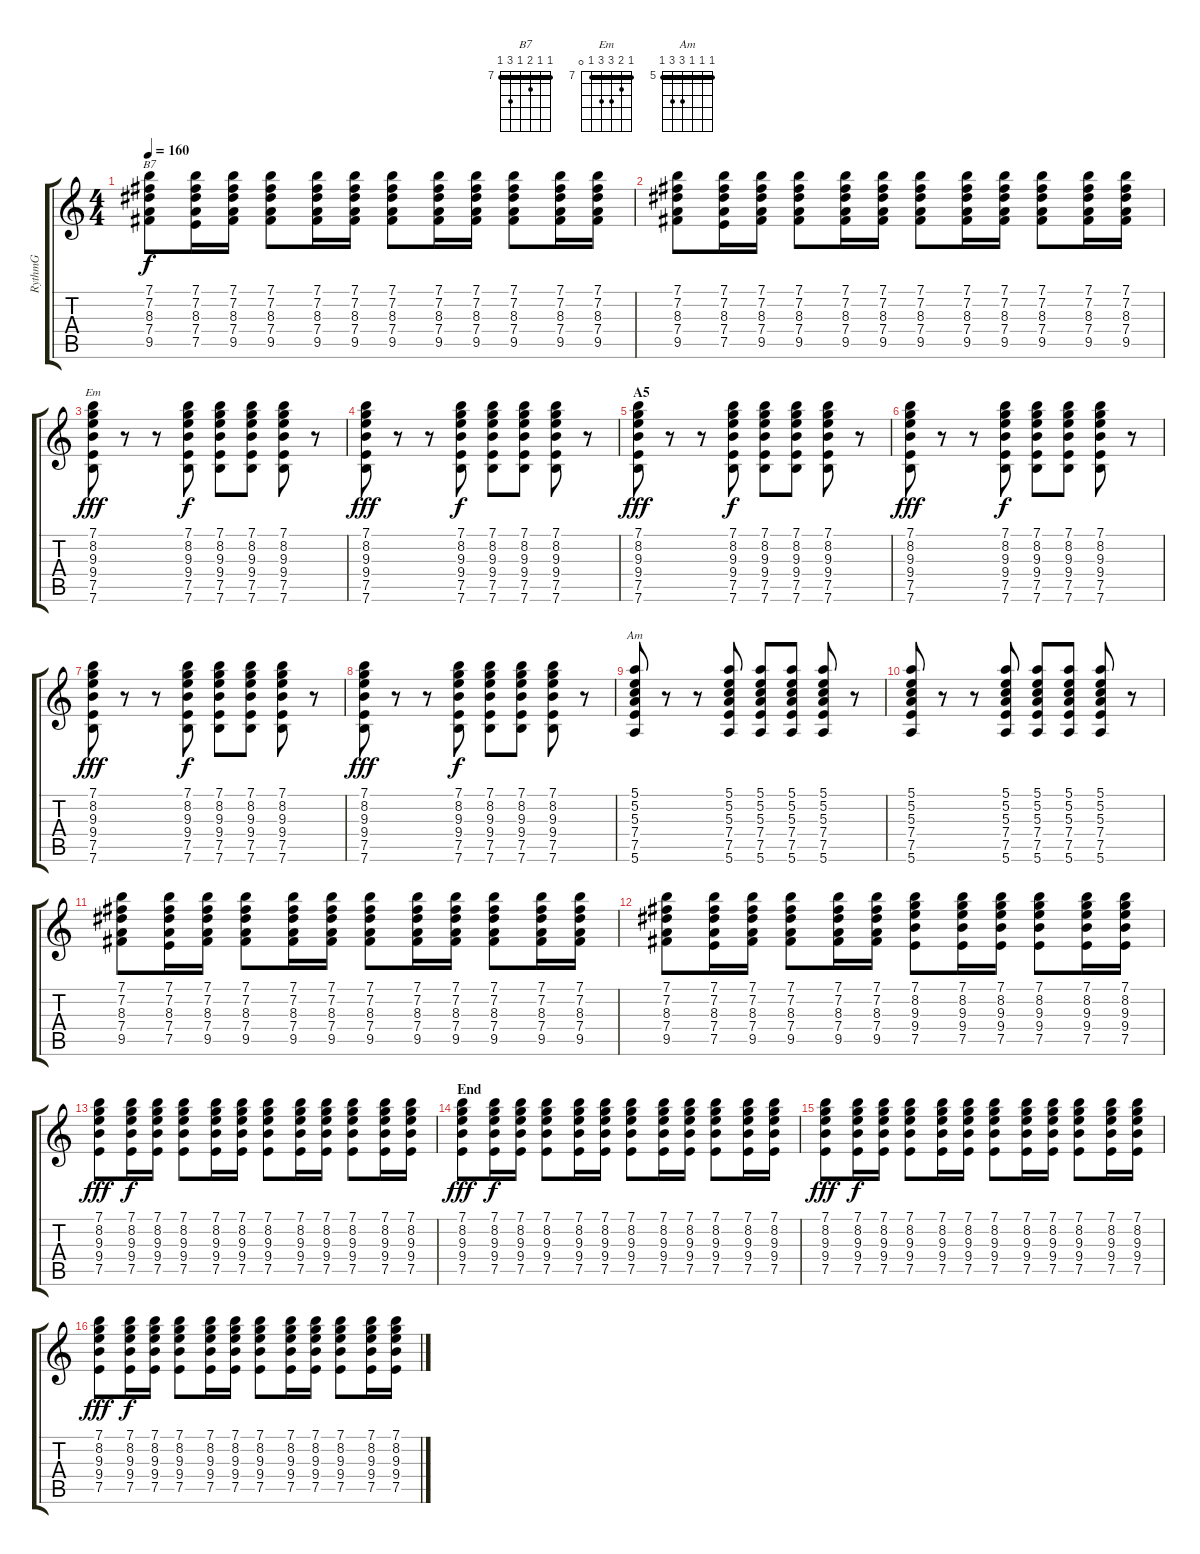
\track ("RythmG" "RythmG") {instrument acousticguitarsteel}
\staff {score tabs}
\tuning (E4 B3 G3 D3 A2 E2) {hide}
\chord ("B7" 7 7 8 7 9 7) {firstfret 7 barre 7}
\chord ("Em" 7 8 9 9 7 0) {firstfret 7 barre 7}
\chord ("Am" 5 5 5 7 7 5) {firstfret 5 barre 5}
\ts (4 4)
\tempo 160
\clef g2
\ks c
(7.1 7.2 8.3 7.4 9.5).8{ch "B7" dy f} (7.1 7.2 8.3 7.4 7.5).16 (7.1 7.2 8.3 7.4 9.5).16 (7.1 7.2 8.3 7.4 9.5).8 (7.1 7.2 8.3 7.4 9.5).16 (7.1 7.2 8.3 7.4 9.5).16 (7.1 7.2 8.3 7.4 9.5).8 (7.1 7.2 8.3 7.4 9.5).16 (7.1 7.2 8.3 7.4 9.5).16 (7.1 7.2 8.3 7.4 9.5).8 (7.1 7.2 8.3 7.4 9.5).16 (7.1 7.2 8.3 7.4 9.5).16 |
(7.1 7.2 8.3 7.4 9.5).8 (7.1 7.2 8.3 7.4 7.5).16 (7.1 7.2 8.3 7.4 9.5).16 (7.1 7.2 8.3 7.4 9.5).8 (7.1 7.2 8.3 7.4 9.5).16 (7.1 7.2 8.3 7.4 9.5).16 (7.1 7.2 8.3 7.4 9.5).8 (7.1 7.2 8.3 7.4 9.5).16 (7.1 7.2 8.3 7.4 9.5).16 (7.1 7.2 8.3 7.4 9.5).8 (7.1 7.2 8.3 7.4 9.5).16 (7.1 7.2 8.3 7.4 9.5).16 |
(7.1 8.2 9.3 9.4 7.5 7.6).8{ch "Em" dy fff} r.8 r.8 (7.1 8.2 9.3 9.4 7.5 7.6).8{dy f} (7.1 8.2 9.3 9.4 7.5 7.6).8 (7.1 8.2 9.3 9.4 7.5 7.6).8 (7.1 8.2 9.3 9.4 7.5 7.6).8 r.8 |
(7.1 8.2 9.3 9.4 7.5 7.6).8{dy fff} r.8 r.8 (7.1 8.2 9.3 9.4 7.5 7.6).8{dy f} (7.1 8.2 9.3 9.4 7.5 7.6).8 (7.1 8.2 9.3 9.4 7.5 7.6).8 (7.1 8.2 9.3 9.4 7.5 7.6).8 r.8 |
\section ("" "A5")
(7.1 8.2 9.3 9.4 7.5 7.6).8{dy fff} r.8 r.8 (7.1 8.2 9.3 9.4 7.5 7.6).8{dy f} (7.1 8.2 9.3 9.4 7.5 7.6).8 (7.1 8.2 9.3 9.4 7.5 7.6).8 (7.1 8.2 9.3 9.4 7.5 7.6).8 r.8 |
(7.1 8.2 9.3 9.4 7.5 7.6).8{dy fff} r.8 r.8 (7.1 8.2 9.3 9.4 7.5 7.6).8{dy f} (7.1 8.2 9.3 9.4 7.5 7.6).8 (7.1 8.2 9.3 9.4 7.5 7.6).8 (7.1 8.2 9.3 9.4 7.5 7.6).8 r.8 |
(7.1 8.2 9.3 9.4 7.5 7.6).8{dy fff} r.8 r.8 (7.1 8.2 9.3 9.4 7.5 7.6).8{dy f} (7.1 8.2 9.3 9.4 7.5 7.6).8 (7.1 8.2 9.3 9.4 7.5 7.6).8 (7.1 8.2 9.3 9.4 7.5 7.6).8 r.8 |
(7.1 8.2 9.3 9.4 7.5 7.6).8{dy fff} r.8 r.8 (7.1 8.2 9.3 9.4 7.5 7.6).8{dy f} (7.1 8.2 9.3 9.4 7.5 7.6).8 (7.1 8.2 9.3 9.4 7.5 7.6).8 (7.1 8.2 9.3 9.4 7.5 7.6).8 r.8 |
(5.1 5.2 5.3 7.4 7.5 5.6).8{ch "Am"} r.8 r.8 (5.1 5.2 5.3 7.4 7.5 5.6).8 (5.1 5.2 5.3 7.4 7.5 5.6).8 (5.1 5.2 5.3 7.4 7.5 5.6).8 (5.1 5.2 5.3 7.4 7.5 5.6).8 r.8 |
(5.1 5.2 5.3 7.4 7.5 5.6).8 r.8 r.8 (5.1 5.2 5.3 7.4 7.5 5.6).8 (5.1 5.2 5.3 7.4 7.5 5.6).8 (5.1 5.2 5.3 7.4 7.5 5.6).8 (5.1 5.2 5.3 7.4 7.5 5.6).8 r.8 |
(7.1 7.2 8.3 7.4 9.5).8 (7.1 7.2 8.3 7.4 7.5).16 (7.1 7.2 8.3 7.4 9.5).16 (7.1 7.2 8.3 7.4 9.5).8 (7.1 7.2 8.3 7.4 9.5).16 (7.1 7.2 8.3 7.4 9.5).16 (7.1 7.2 8.3 7.4 9.5).8 (7.1 7.2 8.3 7.4 9.5).16 (7.1 7.2 8.3 7.4 9.5).16 (7.1 7.2 8.3 7.4 9.5).8 (7.1 7.2 8.3 7.4 9.5).16 (7.1 7.2 8.3 7.4 9.5).16 |
(7.1 7.2 8.3 7.4 9.5).8 (7.1 7.2 8.3 7.4 7.5).16 (7.1 7.2 8.3 7.4 9.5).16 (7.1 7.2 8.3 7.4 9.5).8 (7.1 7.2 8.3 7.4 9.5).16 (7.1 7.2 8.3 7.4 9.5).16 (7.1 8.2 9.3 9.4 7.5).8 (7.1 8.2 9.3 9.4 7.5).16 (7.1 8.2 9.3 9.4 7.5).16 (7.1 8.2 9.3 9.4 7.5).8 (7.1 8.2 9.3 9.4 7.5).16 (7.1 8.2 9.3 9.4 7.5).16 |
(7.1 8.2 9.3 9.4 7.5).8{dy fff} (7.1 8.2 9.3 9.4 7.5).16{dy f} (7.1 8.2 9.3 9.4 7.5).16 (7.1 8.2 9.3 9.4 7.5).8 (7.1 8.2 9.3 9.4 7.5).16 (7.1 8.2 9.3 9.4 7.5).16 (7.1 8.2 9.3 9.4 7.5).8 (7.1 8.2 9.3 9.4 7.5).16 (7.1 8.2 9.3 9.4 7.5).16 (7.1 8.2 9.3 9.4 7.5).8 (7.1 8.2 9.3 9.4 7.5).16 (7.1 8.2 9.3 9.4 7.5).16 |
\section ("" "End")
(7.1 8.2 9.3 9.4 7.5).8{dy fff} (7.1 8.2 9.3 9.4 7.5).16{dy f} (7.1 8.2 9.3 9.4 7.5).16 (7.1 8.2 9.3 9.4 7.5).8 (7.1 8.2 9.3 9.4 7.5).16 (7.1 8.2 9.3 9.4 7.5).16 (7.1 8.2 9.3 9.4 7.5).8 (7.1 8.2 9.3 9.4 7.5).16 (7.1 8.2 9.3 9.4 7.5).16 (7.1 8.2 9.3 9.4 7.5).8 (7.1 8.2 9.3 9.4 7.5).16 (7.1 8.2 9.3 9.4 7.5).16 |
(7.1 8.2 9.3 9.4 7.5).8{dy fff} (7.1 8.2 9.3 9.4 7.5).16{dy f} (7.1 8.2 9.3 9.4 7.5).16 (7.1 8.2 9.3 9.4 7.5).8 (7.1 8.2 9.3 9.4 7.5).16 (7.1 8.2 9.3 9.4 7.5).16 (7.1 8.2 9.3 9.4 7.5).8 (7.1 8.2 9.3 9.4 7.5).16 (7.1 8.2 9.3 9.4 7.5).16 (7.1 8.2 9.3 9.4 7.5).8 (7.1 8.2 9.3 9.4 7.5).16 (7.1 8.2 9.3 9.4 7.5).16 |
(7.1 8.2 9.3 9.4 7.5).8{dy fff} (7.1 8.2 9.3 9.4 7.5).16{dy f} (7.1 8.2 9.3 9.4 7.5).16 (7.1 8.2 9.3 9.4 7.5).8 (7.1 8.2 9.3 9.4 7.5).16 (7.1 8.2 9.3 9.4 7.5).16 (7.1 8.2 9.3 9.4 7.5).8 (7.1 8.2 9.3 9.4 7.5).16 (7.1 8.2 9.3 9.4 7.5).16 (7.1 8.2 9.3 9.4 7.5).8 (7.1 8.2 9.3 9.4 7.5).16 (7.1 8.2 9.3 9.4 7.5).16
